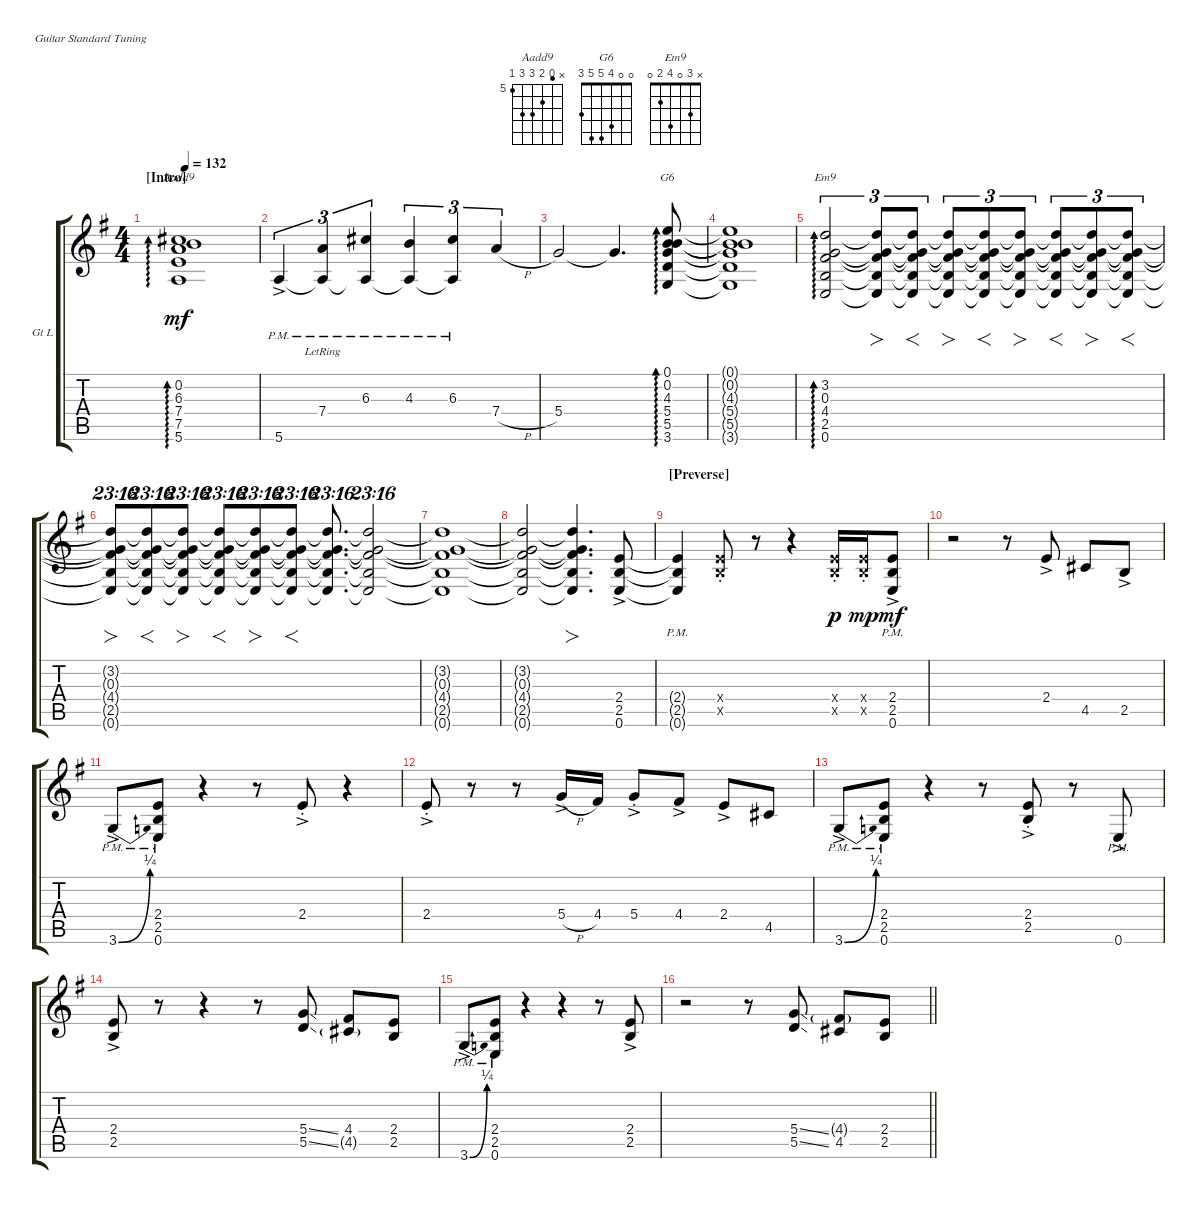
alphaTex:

\bracketExtendMode groupsimilarinstruments
\firstSystemTrackNameOrientation horizontal
\otherSystemsTrackNameOrientation horizontal
\track ("Guitar - left" "Gt L") {instrument electricguitarclean}
\staff {score tabs}
\tuning (E4 B3 G3 D3 A2 E2)
\chord ("Aadd9" x 4 6 7 7 5) {firstfret 5}
\chord ("G6" 0 0 4 5 5 3) {showfingering false}
\chord ("Em9" x 3 0 4 2 0) {showfingering false}
\ts (4 4)
\section ("" "[Intro]")
\tempo 132
\clef g2
\ks g
(0.2 5.6 7.5 7.4 6.3).1{ad 0 ch "Aadd9" dy mf instrument electricguitarclean} |
5.6{ac pm}.4{tu (3 2)} (7.4{lr} 5.6{pm t}).4{tu (3 2)} (6.3 5.6{pm t}).4{tu (3 2)} (4.3 5.6{pm t}).4{tu (3 2)} (6.3 5.6{pm t}).4{tu (3 2)} 7.4{h}.4{tu (3 2)} |
5.4.2 5.4{t}.4{d} (0.1 0.2 4.3 5.4 5.5 3.6).8{ad 0 ch "G6"} |
(0.1{t} 0.2{t} 4.3{t} 5.4{t} 5.5{t} 3.6{t}).1 |
(3.2 0.3 4.4 2.5 0.6).2{tu (3 2) ad 0 ch "Em9"} (3.2{t} 0.3{t} 4.4{t} 2.5{t} 0.6{t}).8{fo tu (3 2)} (3.2{t} 0.3{t} 4.4{t} 2.5{t} 0.6{t}).8{f tu (3 2)} (3.2{t} 0.3{t} 4.4{t} 2.5{t} 0.6{t}).8{fo tu (3 2)} (3.2{t} 0.3{t} 4.4{t} 2.5{t} 0.6{t}).8{f tu (3 2)} (3.2{t} 0.3{t} 4.4{t} 2.5{t} 0.6{t}).8{fo tu (3 2)} (3.2{t} 0.3{t} 4.4{t} 2.5{t} 0.6{t}).8{f tu (3 2)} (3.2{t} 0.3{t} 4.4{t} 2.5{t} 0.6{t}).8{fo tu (3 2)} (3.2{t} 0.3{t} 4.4{t} 2.5{t} 0.6{t}).8{f tu (3 2)} |
(3.2{t} 0.3{t} 4.4{t} 2.5{t} 0.6{t}).8{fo tu (23 16)} (3.2{t} 0.3{t} 4.4{t} 2.5{t} 0.6{t}).8{f tu (23 16)} (3.2{t} 0.3{t} 4.4{t} 2.5{t} 0.6{t}).8{fo tu (23 16)} (3.2{t} 0.3{t} 4.4{t} 2.5{t} 0.6{t}).8{f tu (23 16)} (3.2{t} 0.3{t} 4.4{t} 2.5{t} 0.6{t}).8{fo tu (23 16)} (3.2{t} 0.3{t} 4.4{t} 2.5{t} 0.6{t}).8{f tu (23 16)} (3.2{t} 0.3{t} 4.4{t} 2.5{t} 0.6{t}).8{d tu (23 16)} (3.2{t} 0.3{t} 4.4{t} 2.5{t} 0.6{t}).2{tu (23 16)} |
(3.2{t} 0.3{t} 4.4{t} 2.5{t} 0.6{t}).1 |
(3.2{t} 0.3{t} 4.4{t} 2.5{t} 0.6{t}).2 (3.2{t} 0.3{t} 4.4{t} 2.5{t} 0.6{t}).4{fo d} (2.4 2.5{ac} 0.6).8 |
\section ("" "[Preverse]")
(2.4{t} 2.5{t} 0.6{pm t}).4 (2.4{st x} 2.5{st x}).8 r.8 r.4 (2.4{st x} 2.5{st x}).16{dy p} (2.4{st x} 2.5{st x}).16{dy mp} (2.4 2.5{ac} 0.6{pm}).8{dy mf} |
r.2 r.8 2.4{ac}.8 4.5.8 2.5{ac}.8 |
3.6{be (bend 7.8 0 27.599999999999998 1) ac pm}.8 (2.4 2.5 0.6{pm}).8 r.4 r.8 2.4{ac st}.8 r.4 |
2.4{ac st}.8 r.8 r.8 5.4{h ac}.16 4.4.16 5.4{ac st}.8 4.4{ac}.8 2.4{ac}.8 4.5.8 |
3.6{be (bend 7.8 0 27.599999999999998 1) ac pm}.8 (2.4 2.5 0.6{pm}).8 r.4 r.8 (2.4{st} 2.5{ac st}).8 r.8 0.6{ac pm}.8 |
(2.4 2.5{ac}).8 r.8 r.4 r.8 (5.4{ss} 5.5{ss}).8 (4.4 4.5{g}).8 (2.4 2.5).8 |
3.6{be (bend 7.8 0 27.599999999999998 1) ac pm}.8 (2.4 2.5 0.6{pm}).8 r.4 r.4 r.8 (2.4 2.5{ac}).8 |
\barLineRight lightlight
r.2 r.8 (5.4{ss} 5.5{ss}).8 (4.4{g} 4.5).8 (2.4 2.5).8
